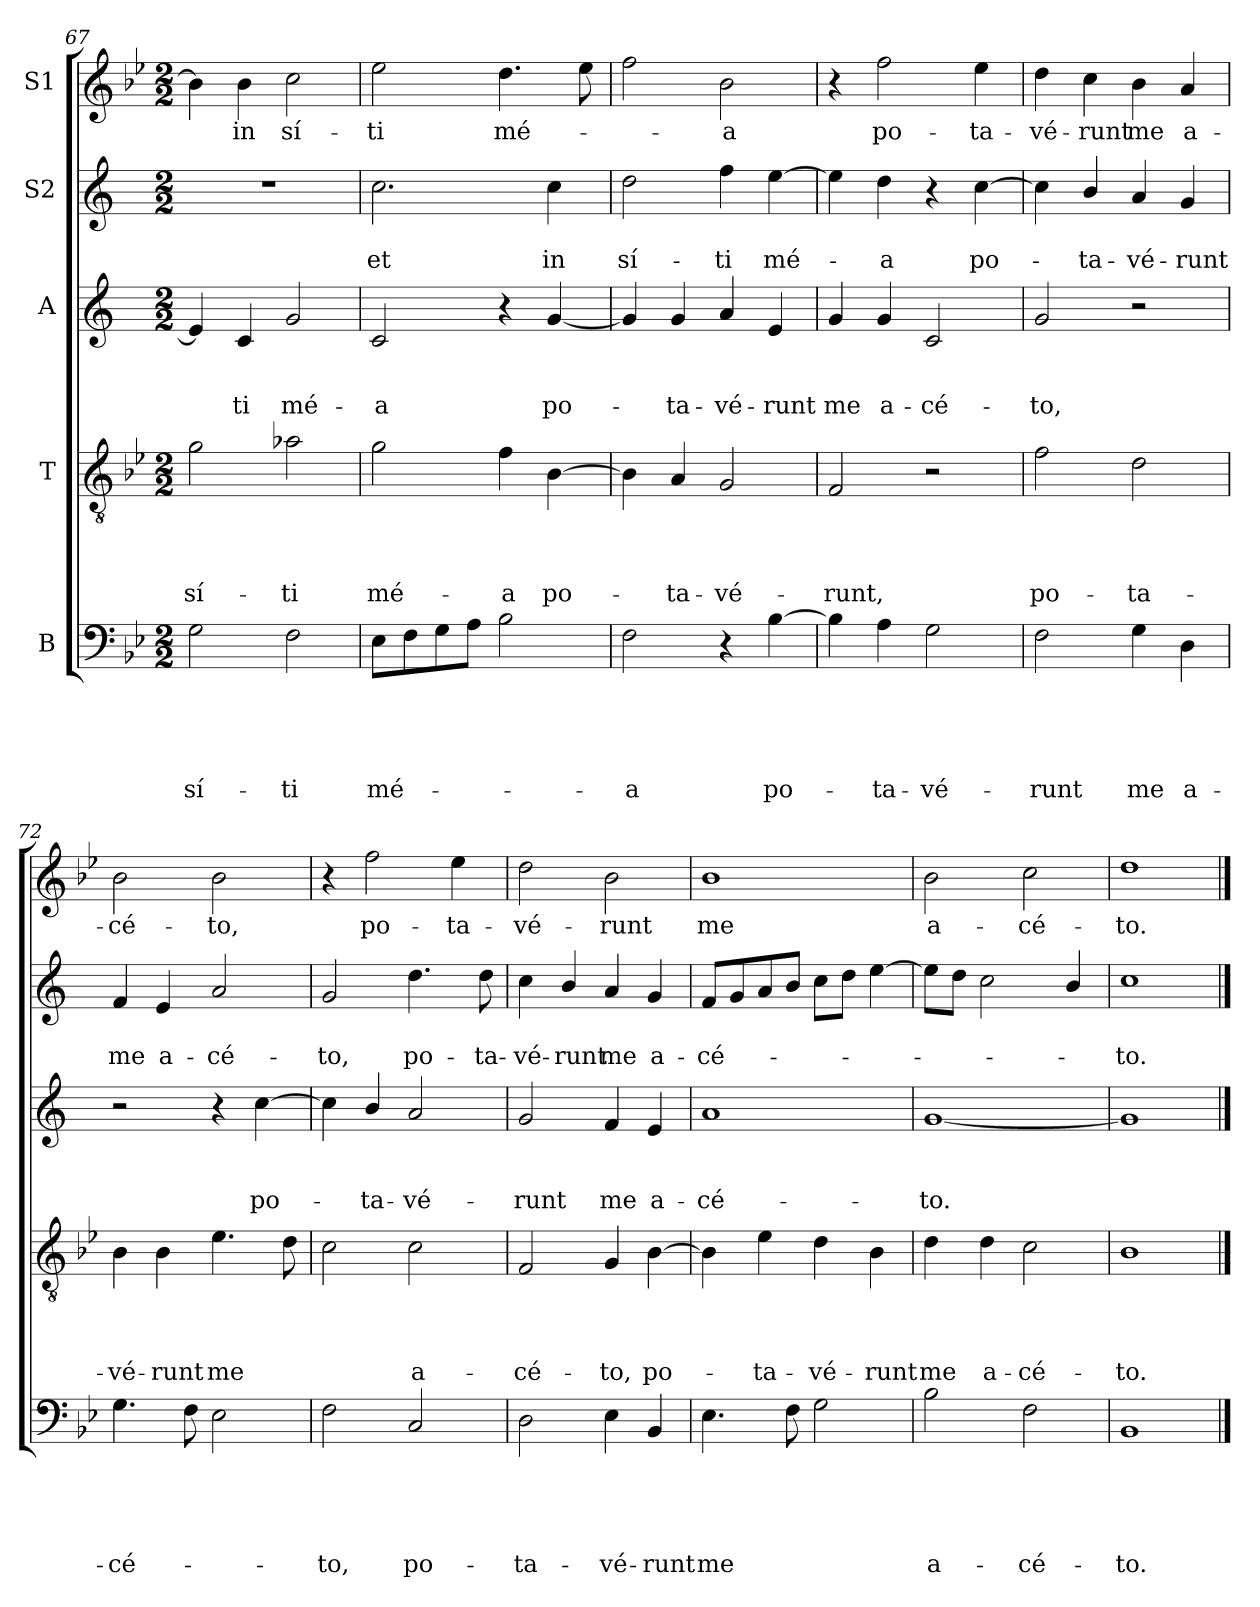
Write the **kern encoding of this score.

**kern	**text	**text	**text	**text	**text	**kern	**text	**text	**text	**text	**kern	**text	**text	**text	**kern	**text	**text	**kern	**text
*part5	*part5	*part5	*part5	*part5	*part5	*part4	*part4	*part4	*part4	*part4	*part3	*part3	*part3	*part3	*part2	*part2	*part2	*part1	*part1
*staff5	*staff5	*staff5	*staff5	*staff5	*staff5	*staff4	*staff4	*staff4	*staff4	*staff4	*staff3	*staff3	*staff3	*staff3	*staff2	*staff2	*staff2	*staff1	*staff1
*I"B	*	*	*	*	*	*I"T	*	*	*	*	*I"A	*	*	*	*I"S2	*	*	*I"S1	*
!!LO:LB:g=z
*clefF4	*	*	*	*	*	*clefGv2	*	*	*	*	*clefG2	*	*	*	*clefG2	*	*	*clefG2	*
*	*	*	*	*	*	*	*	*	*	*	*ITrd1c2	*	*	*	*ITrd1c2	*	*	*	*
*k[b-e-]	*	*	*	*	*	*k[b-e-]	*	*	*	*	*k[b-e-]	*	*	*	*k[b-e-]	*	*	*k[b-e-]	*
*B-:	*	*	*	*	*	*B-:	*	*	*	*	*B-:	*	*	*	*B-:	*	*	*B-:	*
*M2/2	*	*	*	*	*	*M2/2	*	*	*	*	*M2/2	*	*	*	*M2/2	*	*	*M2/2	*
=67	=67	=67	=67	=67	=67	=67	=67	=67	=67	=67	=67	=67	=67	=67	=67	=67	=67	=67	=67
!	!	!	!	!	!LO:LY:b	!	!	!	!	!LO:LY:b	!	!	!	!	!	!	!	!	!
2G\	.	.	.	.	sí-	2g\	.	.	.	sí-	4d/]	.	.	.	1r	.	.	4b-\]	.
!	!	!	!	!	!	!	!	!	!	!	!	!	!	!LO:LY:b	!	!	!	!	!LO:LY:b
.	.	.	.	.	.	.	.	.	.	.	4B-/	.	.	-ti	.	.	.	4b-\	in
!	!	!	!	!	!LO:LY:b	!	!	!	!	!LO:LY:b	!	!	!	!LO:LY:b	!	!	!	!	!LO:LY:b
2F\	.	.	.	.	-ti	2a-X\	.	.	.	-ti	2f/	.	.	mé-	.	.	.	2cc\	sí-
=68	=68	=68	=68	=68	=68	=68	=68	=68	=68	=68	=68	=68	=68	=68	=68	=68	=68	=68	=68
!	!	!	!	!	!LO:LY:b	!	!	!	!	!LO:LY:b	!	!	!	!LO:LY:b	!	!	!LO:LY:b	!	!LO:LY:b
8E-\L	.	.	.	.	mé-	2g\	.	.	.	mé-	2B-/	.	.	-a	2.b-\	.	et	2ee-\	-ti
8F\	.	.	.	.	.	.	.	.	.	.	.	.	.	.	.	.	.	.	.
8G\	.	.	.	.	.	.	.	.	.	.	.	.	.	.	.	.	.	.	.
8A\J	.	.	.	.	.	.	.	.	.	.	.	.	.	.	.	.	.	.	.
!	!	!	!	!	!	!	!	!	!	!LO:LY:b	!	!	!	!	!	!	!	!	!LO:LY:b
2B-\	.	.	.	.	.	4f\	.	.	.	-a	4r	.	.	.	.	.	.	4.dd\	mé-
!	!	!	!	!	!	!	!	!	!	!LO:LY:b	!	!	!	!LO:LY:b	!	!	!LO:LY:b	!	!
.	.	.	.	.	.	[4B-\	.	.	.	po-	[4f/	.	.	po-	4b-\	.	in	.	.
.	.	.	.	.	.	.	.	.	.	.	.	.	.	.	.	.	.	8ee-\	.
=69	=69	=69	=69	=69	=69	=69	=69	=69	=69	=69	=69	=69	=69	=69	=69	=69	=69	=69	=69
!	!	!	!	!	!LO:LY:b	!	!	!	!	!	!	!	!	!	!	!	!LO:LY:b	!	!
2F\	.	.	.	.	-a	4B-\]	.	.	.	.	4f/]	.	.	.	2cc\	.	sí-	2ff\	.
!	!	!	!	!	!	!	!	!	!	!LO:LY:b	!	!	!	!LO:LY:b	!	!	!	!	!
.	.	.	.	.	.	4A/	.	.	.	-ta-	4f/	.	.	-ta-	.	.	.	.	.
!	!	!	!	!	!	!	!	!	!	!LO:LY:b	!	!	!	!LO:LY:b	!	!	!LO:LY:b	!	!LO:LY:b
4r	.	.	.	.	.	2G/	.	.	.	-vé-	4g/	.	.	-vé-	4ee-\	.	-ti	2b-\	-a
!	!	!	!	!	!LO:LY:b	!	!	!	!	!	!	!	!	!LO:LY:b	!	!	!LO:LY:b	!	!
[4B-\	.	.	.	.	po-	.	.	.	.	.	4d/	.	.	-runt	[4dd\	.	mé-	.	.
=70	=70	=70	=70	=70	=70	=70	=70	=70	=70	=70	=70	=70	=70	=70	=70	=70	=70	=70	=70
!	!	!	!	!	!	!	!	!	!	!LO:LY:b	!	!	!	!LO:LY:b	!	!	!	!	!
4B-\]	.	.	.	.	.	2F/	.	.	.	-runt,	4f/	.	.	me	4dd\]	.	.	4r	.
!	!	!	!	!	!LO:LY:b	!	!	!	!	!	!	!	!	!LO:LY:b	!	!	!LO:LY:b	!	!LO:LY:b
4A\	.	.	.	.	-ta-	.	.	.	.	.	4f/	.	.	a-	4cc\	.	-a	2ff\	po-
!	!	!	!	!	!LO:LY:b	!	!	!	!	!	!	!	!	!LO:LY:b	!	!	!	!	!
2G\	.	.	.	.	-vé-	2r	.	.	.	.	2B-/	.	.	-cé-	4r	.	.	.	.
!	!	!	!	!	!	!	!	!	!	!	!	!	!	!	!	!	!LO:LY:b	!	!LO:LY:b
.	.	.	.	.	.	.	.	.	.	.	.	.	.	.	[4b-\	.	po-	4ee-\	-ta-
=71	=71	=71	=71	=71	=71	=71	=71	=71	=71	=71	=71	=71	=71	=71	=71	=71	=71	=71	=71
!	!	!	!	!	!LO:LY:b	!	!	!	!	!LO:LY:b	!	!	!	!LO:LY:b	!	!	!	!	!LO:LY:b
2F\	.	.	.	.	-runt	2f\	.	.	.	po-	2f/	.	.	-to,	4b-\]	.	.	4dd\	-vé-
!	!	!	!	!	!	!	!	!	!	!	!	!	!	!	!	!	!LO:LY:b	!	!LO:LY:b
.	.	.	.	.	.	.	.	.	.	.	.	.	.	.	4a/	.	-ta-	4cc\	-runt
!	!	!	!	!	!LO:LY:b	!	!	!	!	!LO:LY:b	!	!	!	!	!	!	!LO:LY:b	!	!LO:LY:b
4G\	.	.	.	.	me	2d\	.	.	.	-ta-	2r	.	.	.	4g/	.	-vé-	4b-\	me
!	!	!	!	!	!LO:LY:b	!	!	!	!	!	!	!	!	!	!	!	!LO:LY:b	!	!LO:LY:b
4D\	.	.	.	.	a-	.	.	.	.	.	.	.	.	.	4f/	.	-runt	4a/	a-
=72	=72	=72	=72	=72	=72	=72	=72	=72	=72	=72	=72	=72	=72	=72	=72	=72	=72	=72	=72
!	!	!	!	!	!LO:LY:b	!	!	!	!	!LO:LY:b	!	!	!	!	!	!	!LO:LY:b	!	!LO:LY:b
4.G\	.	.	.	.	-cé-	4B-\	.	.	.	-vé-	2r	.	.	.	4e-/	.	me	2b-\	-cé-
!	!	!	!	!	!	!	!	!	!	!LO:LY:b	!	!	!	!	!	!	!LO:LY:b	!	!
.	.	.	.	.	.	4B-\	.	.	.	-runt	.	.	.	.	4d/	.	a-	.	.
8F\	.	.	.	.	.	.	.	.	.	.	.	.	.	.	.	.	.	.	.
!	!	!	!	!	!	!	!	!	!	!LO:LY:b	!	!	!	!	!	!	!LO:LY:b	!	!LO:LY:b
2E-\	.	.	.	.	.	4.e-\	.	.	.	me	4r	.	.	.	2g/	.	-cé-	2b-\	-to,
!	!	!	!	!	!	!	!	!	!	!	!	!	!	!LO:LY:b	!	!	!	!	!
.	.	.	.	.	.	.	.	.	.	.	[4b-\	.	.	po-	.	.	.	.	.
.	.	.	.	.	.	8d\	.	.	.	.	.	.	.	.	.	.	.	.	.
!!LO:PB:g=z
=73	=73	=73	=73	=73	=73	=73	=73	=73	=73	=73	=73	=73	=73	=73	=73	=73	=73	=73	=73
!	!	!	!	!	!LO:LY:b	!	!	!	!	!	!	!	!	!	!	!	!LO:LY:b	!	!
2F\	.	.	.	.	-to,	2c\	.	.	.	.	4b-\]	.	.	.	2f/	.	-to,	4r	.
!	!	!	!	!	!	!	!	!	!	!	!	!	!	!LO:LY:b	!	!	!	!	!LO:LY:b
.	.	.	.	.	.	.	.	.	.	.	4a/	.	.	-ta-	.	.	.	2ff\	po-
!	!	!	!	!	!LO:LY:b	!	!	!	!	!LO:LY:b	!	!	!	!LO:LY:b	!	!	!LO:LY:b	!	!
2C/	.	.	.	.	po-	2c\	.	.	.	a-	2g/	.	.	-vé-	4.cc\	.	po-	.	.
!	!	!	!	!	!	!	!	!	!	!	!	!	!	!	!	!	!	!	!LO:LY:b
.	.	.	.	.	.	.	.	.	.	.	.	.	.	.	.	.	.	4ee-\	-ta-
!	!	!	!	!	!	!	!	!	!	!	!	!	!	!	!	!	!LO:LY:b	!	!
.	.	.	.	.	.	.	.	.	.	.	.	.	.	.	8cc\	.	-ta-	.	.
=74	=74	=74	=74	=74	=74	=74	=74	=74	=74	=74	=74	=74	=74	=74	=74	=74	=74	=74	=74
!	!	!	!	!	!LO:LY:b	!	!	!	!	!LO:LY:b	!	!	!	!LO:LY:b	!	!	!LO:LY:b	!	!LO:LY:b
2D\	.	.	.	.	-ta-	2F/	.	.	.	-cé-	2f/	.	.	-runt	4b-\	.	-vé-	2dd\	-vé-
!	!	!	!	!	!	!	!	!	!	!	!	!	!	!	!	!	!LO:LY:b	!	!
.	.	.	.	.	.	.	.	.	.	.	.	.	.	.	4a/	.	-runt	.	.
!	!	!	!	!	!LO:LY:b	!	!	!	!	!LO:LY:b	!	!	!	!LO:LY:b	!	!	!LO:LY:b	!	!LO:LY:b
4E-\	.	.	.	.	-vé-	4G/	.	.	.	-to,	4e-/	.	.	me	4g/	.	me	2b-\	-runt
!	!	!	!	!	!LO:LY:b	!	!	!	!	!LO:LY:b	!	!	!	!LO:LY:b	!	!	!LO:LY:b	!	!
4BB-/	.	.	.	.	-runt	[4B-\	.	.	.	po-	4d/	.	.	a-	4f/	.	a-	.	.
=75	=75	=75	=75	=75	=75	=75	=75	=75	=75	=75	=75	=75	=75	=75	=75	=75	=75	=75	=75
!	!	!	!	!	!LO:LY:b	!	!	!	!	!	!	!	!	!LO:LY:b	!	!	!LO:LY:b	!	!LO:LY:b
4.E-\	.	.	.	.	me	4B-\]	.	.	.	.	1g	.	.	-cé-	8e-/L	.	-cé-	1b-	me
.	.	.	.	.	.	.	.	.	.	.	.	.	.	.	8f/	.	.	.	.
!	!	!	!	!	!	!	!	!	!	!LO:LY:b	!	!	!	!	!	!	!	!	!
.	.	.	.	.	.	4e-\	.	.	.	-ta-	.	.	.	.	8g/	.	.	.	.
8F\	.	.	.	.	.	.	.	.	.	.	.	.	.	.	8a/J	.	.	.	.
!	!	!	!	!	!	!	!	!	!	!LO:LY:b	!	!	!	!	!	!	!	!	!
2G\	.	.	.	.	.	4d\	.	.	.	-vé-	.	.	.	.	8b-\L	.	.	.	.
.	.	.	.	.	.	.	.	.	.	.	.	.	.	.	8cc\J	.	.	.	.
!	!	!	!	!	!	!	!	!	!	!LO:LY:b	!	!	!	!	!	!	!	!	!
.	.	.	.	.	.	4B-\	.	.	.	-runt	.	.	.	.	[4dd\	.	.	.	.
=76	=76	=76	=76	=76	=76	=76	=76	=76	=76	=76	=76	=76	=76	=76	=76	=76	=76	=76	=76
!	!	!	!	!	!LO:LY:b	!	!	!	!	!LO:LY:b	!	!	!	!LO:LY:b	!	!	!	!	!LO:LY:b
2B-\	.	.	.	.	a-	4d\	.	.	.	me	[1f	.	.	-to.	8dd\L]	.	.	2b-\	a-
.	.	.	.	.	.	.	.	.	.	.	.	.	.	.	8cc\J	.	.	.	.
!	!	!	!	!	!	!	!	!	!	!LO:LY:b	!	!	!	!	!	!	!	!	!
.	.	.	.	.	.	4d\	.	.	.	a-	.	.	.	.	2b-\	.	.	.	.
!	!	!	!	!	!LO:LY:b	!	!	!	!	!LO:LY:b	!	!	!	!	!	!	!	!	!LO:LY:b
2F\	.	.	.	.	-cé-	2c\	.	.	.	-cé-	.	.	.	.	.	.	.	2cc\	-cé-
.	.	.	.	.	.	.	.	.	.	.	.	.	.	.	4a/	.	.	.	.
=77	=77	=77	=77	=77	=77	=77	=77	=77	=77	=77	=77	=77	=77	=77	=77	=77	=77	=77	=77
!	!	!	!	!	!LO:LY:b	!	!	!	!	!LO:LY:b	!	!	!	!	!	!	!LO:LY:b	!	!LO:LY:b
1BB-	.	.	.	.	-to.	1B-	.	.	.	-to.	1f]	.	.	.	1b-	.	-to.	1dd	-to.
==	==	==	==	==	==	==	==	==	==	==	==	==	==	==	==	==	==	==	==
*-	*-	*-	*-	*-	*-	*-	*-	*-	*-	*-	*-	*-	*-	*-	*-	*-	*-	*-	*-
